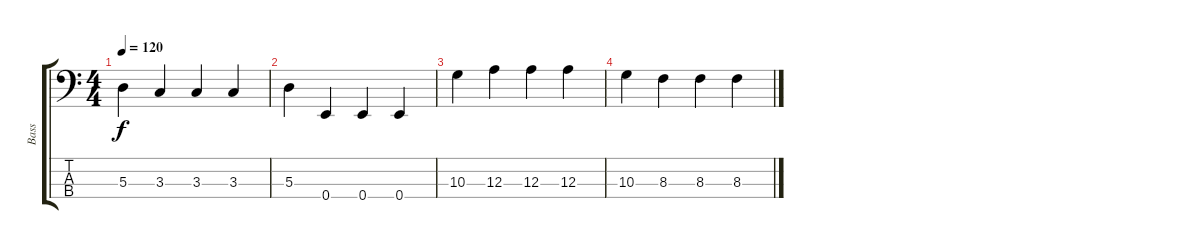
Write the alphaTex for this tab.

\track ("Bass" "Bass") {instrument electricbassfinger}
\staff {score tabs}
\tuning (G2 D2 A1 E1) {hide}
\ts (4 4)
\tempo 120
\clef f4
\ks c
5.3.4{dy f} 3.3.4 3.3.4 3.3.4 |
5.3.4 0.4.4 0.4.4 0.4.4 |
10.3.4 12.3.4 12.3.4 12.3.4 |
10.3.4 8.3.4 8.3.4 8.3.4
